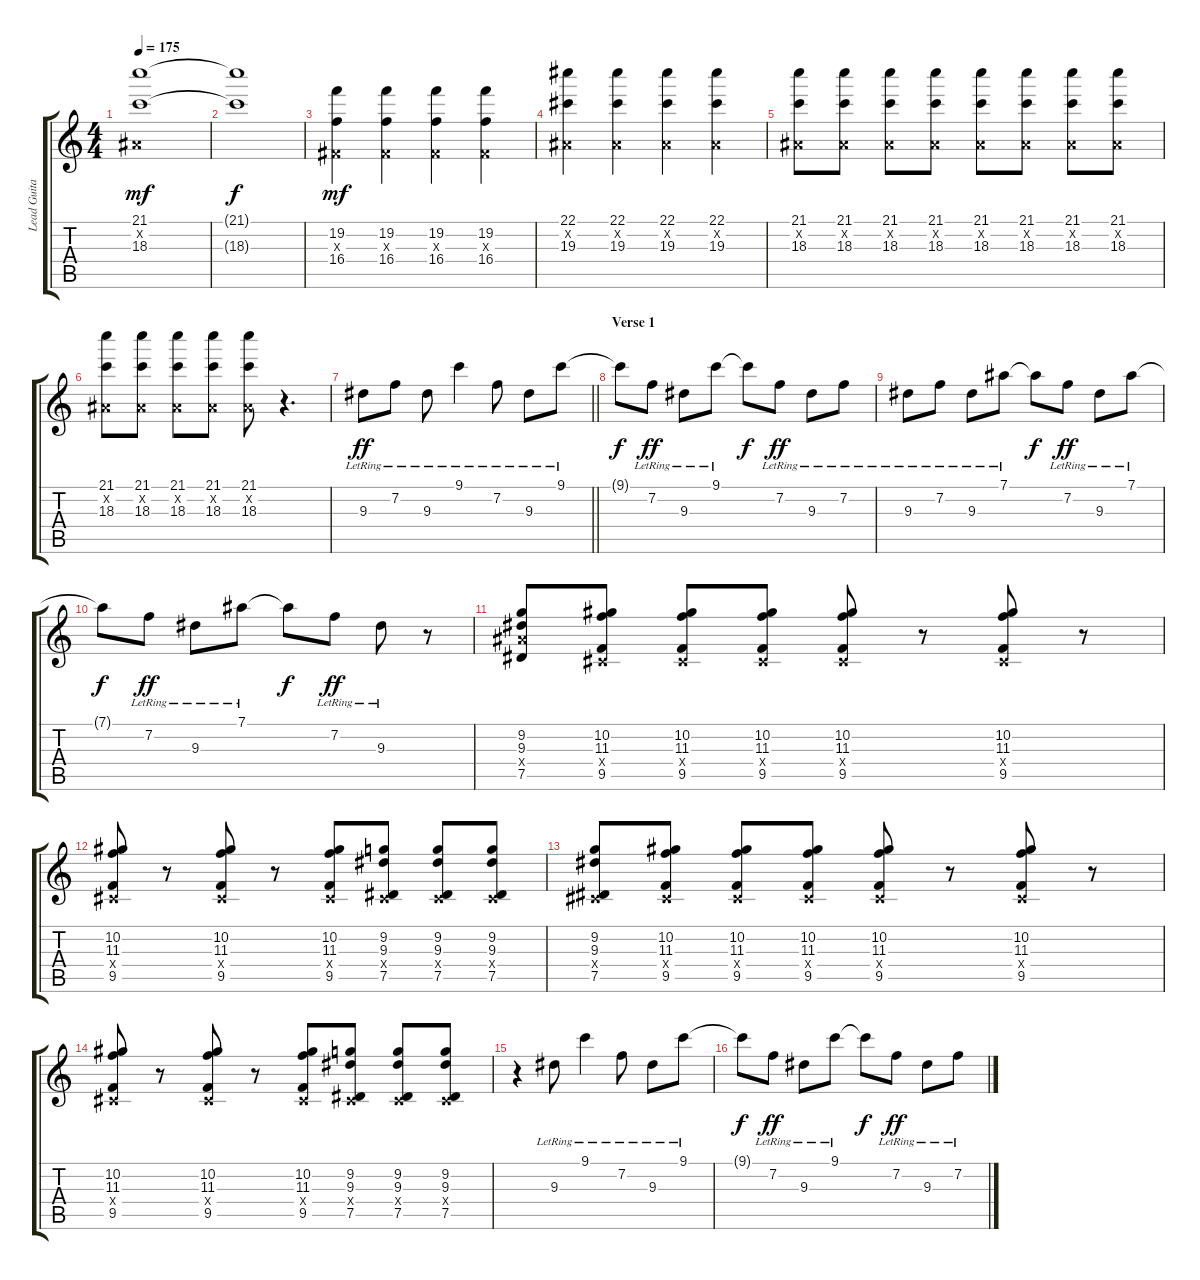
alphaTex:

\track ("Lead Guitar | Josh" "Lead Guita") {instrument overdrivenguitar}
\staff {score tabs}
\tuning (Eb4 Bb3 Gb3 Db3 Ab2 Db2) {hide}
\ts (4 4)
\tempo 175
\clef g2
\ks c
(21.1 0.2{x} 18.3).1{dy mf} |
(21.1{t} 18.3{t}).1{dy f} |
(19.2 0.3{x} 16.4).4{dy mf} (19.2 0.3{x} 16.4).4 (19.2 0.3{x} 16.4).4 (19.2 0.3{x} 16.4).4 |
(22.1 0.2{x} 19.3).4 (22.1 0.2{x} 19.3).4 (22.1 0.2{x} 19.3).4 (22.1 0.2{x} 19.3).4 |
(21.1 0.2{x} 18.3).8 (21.1 0.2{x} 18.3).8 (21.1 0.2{x} 18.3).8 (21.1 0.2{x} 18.3).8 (21.1 0.2{x} 18.3).8 (21.1 0.2{x} 18.3).8 (21.1 0.2{x} 18.3).8 (21.1 0.2{x} 18.3).8 |
(21.1 0.2{x} 18.3).8 (21.1 0.2{x} 18.3).8 (21.1 0.2{x} 18.3).8 (21.1 0.2{x} 18.3).8 (21.1 0.2{x} 18.3).8 r.4{d} |
\barLineRight lightlight
9.3{lr}.8{dy ff instrument electricguitarjazz} 7.2{lr}.8 9.3{lr}.8 9.1{lr}.4 7.2{lr}.8 9.3{lr}.8 9.1{lr}.8 |
\section ("" "Verse 1")
9.1{t}.8{dy f} 7.2{lr}.8{dy ff} 9.3{lr}.8 9.1{lr}.8 9.1{t}.8{dy f} 7.2{lr}.8{dy ff} 9.3{lr}.8 7.2{lr}.8 |
9.3{lr}.8 7.2{lr}.8 9.3{lr}.8 7.1{lr}.8 7.1{t}.8{dy f} 7.2{lr}.8{dy ff} 9.3{lr}.8 7.1{lr}.8 |
7.1{t}.8{dy f} 7.2{lr}.8{dy ff} 9.3{lr}.8 7.1{lr}.8 7.1{t}.8{dy f} 7.2{lr}.8{dy ff} 9.3{lr}.8 r.8 |
(9.2 9.3 9.4{x} 7.5).8{instrument overdrivenguitar} (10.2 11.3 0.4{x} 9.5).8 (10.2 11.3 0.4{x} 9.5).8 (10.2 11.3 0.4{x} 9.5).8 (10.2 11.3 0.4{x} 9.5).8 r.8 (10.2 11.3 0.4{x} 9.5).8 r.8 |
(10.2 11.3 0.4{x} 9.5).8 r.8 (10.2 11.3 0.4{x} 9.5).8 r.8 (10.2 11.3 0.4{x} 9.5).8 (9.2 9.3 0.4{x} 7.5).8 (9.2 9.3 0.4{x} 7.5).8 (9.2 9.3 0.4{x} 7.5).8 |
(9.2 9.3 0.4{x} 7.5).8 (10.2 11.3 0.4{x} 9.5).8 (10.2 11.3 0.4{x} 9.5).8 (10.2 11.3 0.4{x} 9.5).8 (10.2 11.3 0.4{x} 9.5).8 r.8 (10.2 11.3 0.4{x} 9.5).8 r.8 |
(10.2 11.3 0.4{x} 9.5).8 r.8 (10.2 11.3 0.4{x} 9.5).8 r.8 (10.2 11.3 0.4{x} 9.5).8 (9.2 9.3 0.4{x} 7.5).8 (9.2 9.3 0.4{x} 7.5).8 (9.2 9.3 0.4{x} 7.5).8 |
r.4{instrument electricguitarjazz} 9.3{lr}.8 9.1{lr}.4 7.2{lr}.8 9.3{lr}.8 9.1{lr}.8 |
9.1{t}.8{dy f} 7.2{lr}.8{dy ff} 9.3{lr}.8 9.1{lr}.8 9.1{t}.8{dy f} 7.2{lr}.8{dy ff} 9.3{lr}.8 7.2{lr}.8
